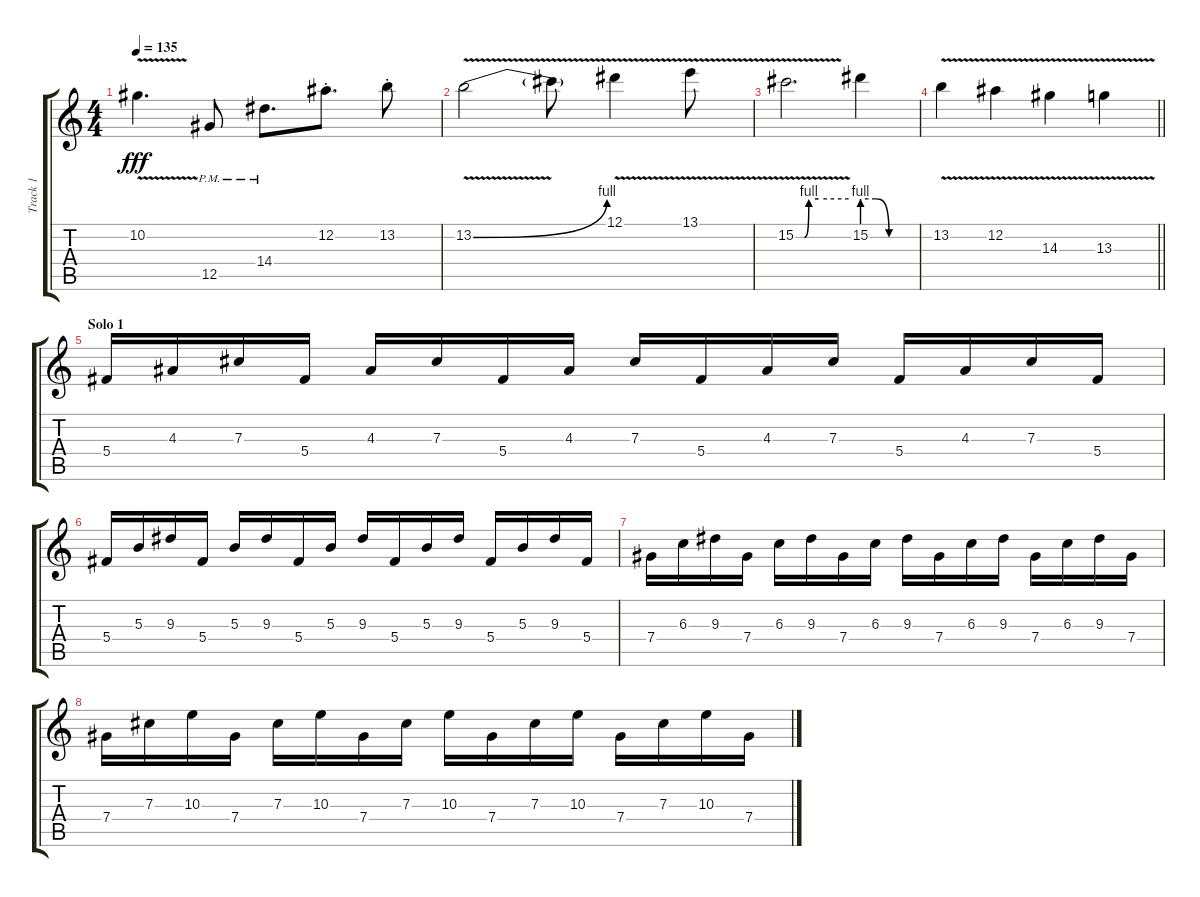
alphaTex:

\track ("Track 1" "Track 1") {instrument overdrivenguitar}
\staff {score tabs}
\tuning (Eb4 Bb3 Gb3 Db3 Ab2 Eb2) {hide}
\ts (4 4)
\tempo 135
\clef g2
\ks c
10.2{v}.4{d dy fff} 12.5{pm}.8 14.4{pm}.8{d} 12.2{st}.8{d} 13.2{st}.8 |
13.2{be (bend 0 0 60 4) v}.2 13.2{t}.8 12.1{v}.4 13.1{v}.8 |
15.2{be (custom 0 0 10 0 15 4 26 4 60 4) v}.2{d} 15.2{be (custom 0 4 15 4 30 0 60 0)}.4 |
\barLineRight lightlight
13.2{v}.4 12.2{v}.4 14.3{v}.4 13.3{v}.4 |
\section ("" "Solo 1")
5.4.16 4.3.16 7.3.16 5.4.16 4.3.16 7.3.16 5.4.16 4.3.16 7.3.16 5.4.16 4.3.16 7.3.16 5.4.16 4.3.16 7.3.16 5.4.16 |
5.4.16 5.3.16 9.3.16 5.4.16 5.3.16 9.3.16 5.4.16 5.3.16 9.3.16 5.4.16 5.3.16 9.3.16 5.4.16 5.3.16 9.3.16 5.4.16 |
7.4.16 6.3.16 9.3.16 7.4.16 6.3.16 9.3.16 7.4.16 6.3.16 9.3.16 7.4.16 6.3.16 9.3.16 7.4.16 6.3.16 9.3.16 7.4.16 |
7.4.16 7.3.16 10.3.16 7.4.16 7.3.16 10.3.16 7.4.16 7.3.16 10.3.16 7.4.16 7.3.16 10.3.16 7.4.16 7.3.16 10.3.16 7.4.16
